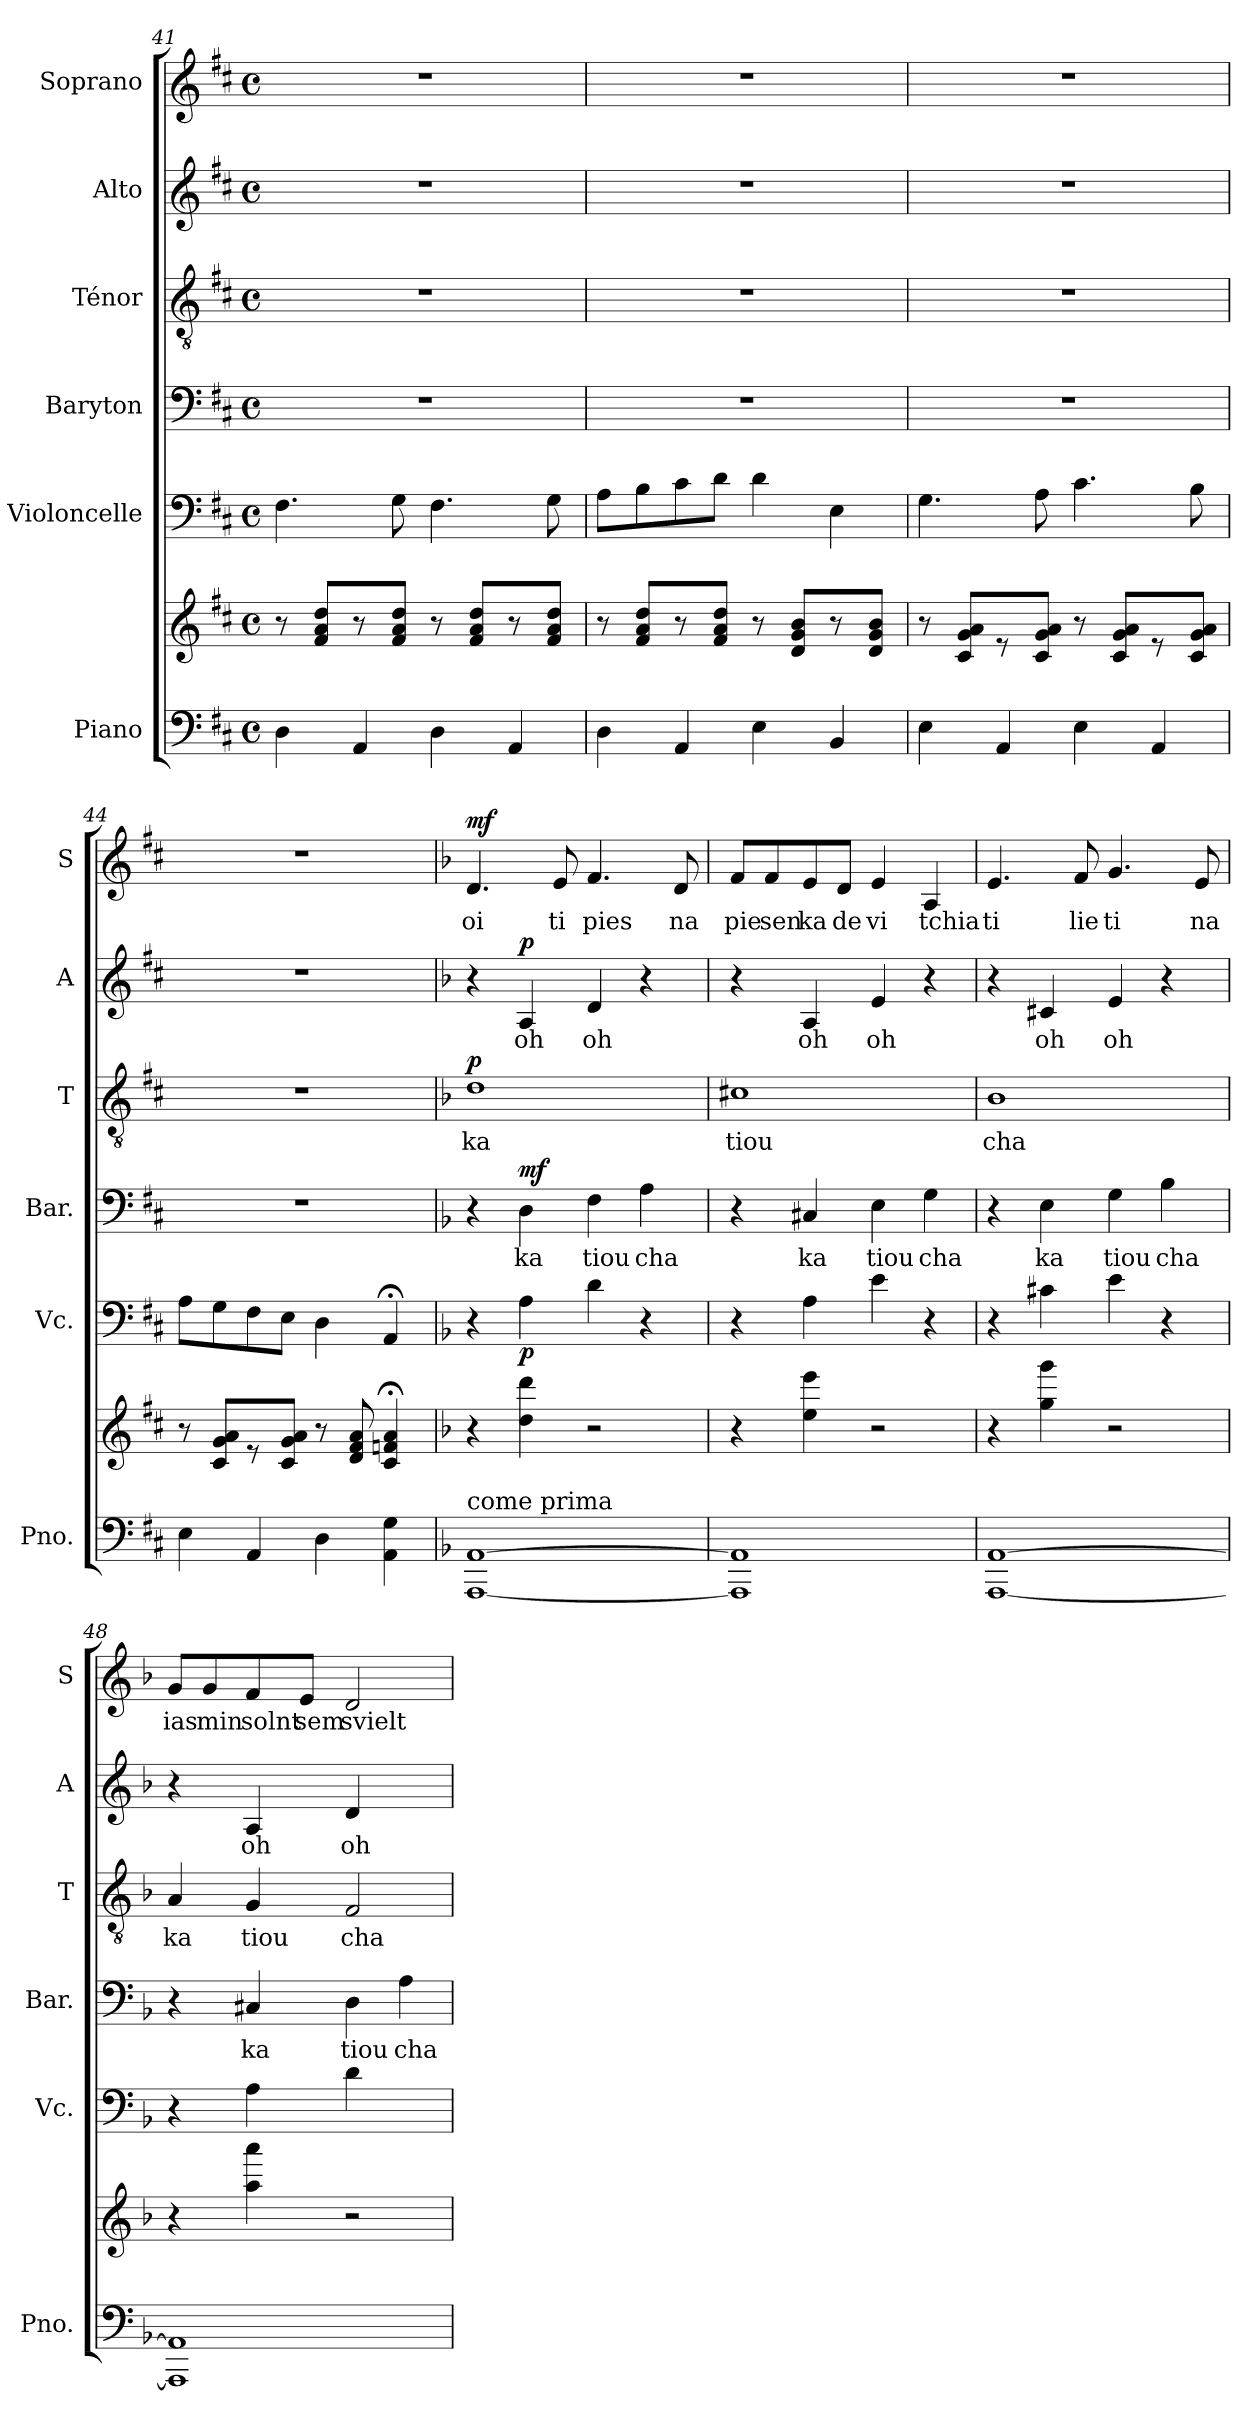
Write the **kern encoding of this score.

**kern	**kern	**kern	**dynam	**kern	**text	**dynam	**kern	**text	**dynam	**kern	**text	**dynam	**kern	**text	**dynam
*part6	*part6	*part5	*part5	*part4	*part4	*part4	*part3	*part3	*part3	*part2	*part2	*part2	*part1	*part1	*part1
*staff7	*staff6	*staff5	*staff5	*staff4	*staff4	*staff4	*staff3	*staff3	*staff3	*staff2	*staff2	*staff2	*staff1	*staff1	*staff1
*I"Piano	*	*I"Violoncelle	*	*I"Baryton	*	*	*I"Ténor	*	*	*I"Alto	*	*	*I"Soprano	*	*
*I'Pno.	*	*I'Vc.	*	*I'Bar.	*	*	*I'T	*	*	*I'A	*	*	*I'S	*	*
!!LO:PB:g=z
*clefF4	*clefG2	*clefF4	*	*clefF4	*	*	*clefGv2	*	*	*clefG2	*	*	*clefG2	*	*
*k[f#c#]	*k[f#c#]	*k[f#c#]	*	*k[f#c#]	*	*	*k[f#c#]	*	*	*k[f#c#]	*	*	*k[f#c#]	*	*
*D:	*D:	*D:	*	*D:	*	*	*D:	*	*	*D:	*	*	*D:	*	*
*M4/4	*M4/4	*M4/4	*	*M4/4	*	*	*M4/4	*	*	*M4/4	*	*	*M4/4	*	*
*met(c)	*met(c)	*met(c)	*	*met(c)	*	*	*met(c)	*	*	*met(c)	*	*	*met(c)	*	*
=41	=41	=41	=41	=41	=41	=41	=41	=41	=41	=41	=41	=41	=41	=41	=41
4D\	8r	4.F#\	.	1r	.	.	1r	.	.	1r	.	.	1r	.	.
.	8f#/ 8a/ 8dd/L	.	.	.	.	.	.	.	.	.	.	.	.	.	.
4AA/	8r	.	.	.	.	.	.	.	.	.	.	.	.	.	.
.	8f#/ 8a/ 8dd/J	8G\	.	.	.	.	.	.	.	.	.	.	.	.	.
4D\	8r	4.F#\	.	.	.	.	.	.	.	.	.	.	.	.	.
.	8f#/ 8a/ 8dd/L	.	.	.	.	.	.	.	.	.	.	.	.	.	.
4AA/	8r	.	.	.	.	.	.	.	.	.	.	.	.	.	.
.	8f#/ 8a/ 8dd/J	8G\	.	.	.	.	.	.	.	.	.	.	.	.	.
=42	=42	=42	=42	=42	=42	=42	=42	=42	=42	=42	=42	=42	=42	=42	=42
4D\	8r	8A\L	.	1r	.	.	1r	.	.	1r	.	.	1r	.	.
.	8f#/ 8a/ 8dd/L	8B\	.	.	.	.	.	.	.	.	.	.	.	.	.
4AA/	8r	8c#\	.	.	.	.	.	.	.	.	.	.	.	.	.
.	8f#/ 8a/ 8dd/J	8d\J	.	.	.	.	.	.	.	.	.	.	.	.	.
4E\	8r	4d\	.	.	.	.	.	.	.	.	.	.	.	.	.
.	8d/ 8g/ 8b/L	.	.	.	.	.	.	.	.	.	.	.	.	.	.
4BB/	8r	4E\	.	.	.	.	.	.	.	.	.	.	.	.	.
.	8d/ 8g/ 8b/J	.	.	.	.	.	.	.	.	.	.	.	.	.	.
=43	=43	=43	=43	=43	=43	=43	=43	=43	=43	=43	=43	=43	=43	=43	=43
4E\	8r	4.G\	.	1r	.	.	1r	.	.	1r	.	.	1r	.	.
.	8c#/ 8g/ 8a/L	.	.	.	.	.	.	.	.	.	.	.	.	.	.
4AA/	8r	.	.	.	.	.	.	.	.	.	.	.	.	.	.
.	8c#/ 8g/ 8a/J	8A\	.	.	.	.	.	.	.	.	.	.	.	.	.
4E\	8r	4.c#\	.	.	.	.	.	.	.	.	.	.	.	.	.
.	8c#/ 8g/ 8a/L	.	.	.	.	.	.	.	.	.	.	.	.	.	.
4AA/	8r	.	.	.	.	.	.	.	.	.	.	.	.	.	.
.	8c#/ 8g/ 8a/J	8B\	.	.	.	.	.	.	.	.	.	.	.	.	.
=44	=44	=44	=44	=44	=44	=44	=44	=44	=44	=44	=44	=44	=44	=44	=44
4E\	8r	8A\L	.	1r	.	.	1r	.	.	1r	.	.	1r	.	.
.	8c#/ 8g/ 8a/L	8G\	.	.	.	.	.	.	.	.	.	.	.	.	.
4AA/	8r	8F#\	.	.	.	.	.	.	.	.	.	.	.	.	.
.	8c#/ 8g/ 8a/J	8E\J	.	.	.	.	.	.	.	.	.	.	.	.	.
4D\	8r	4D\	.	.	.	.	.	.	.	.	.	.	.	.	.
.	8d/ 8f#/ 8a/	.	.	.	.	.	.	.	.	.	.	.	.	.	.
4AA\ 4G\	4c#/;< 4fn/;< 4a/;<	4AA;</	.	.	.	.	.	.	.	.	.	.	.	.	.
!!LO:PB:g=z
=45	=45	=45	=45	=45	=45	=45	=45	=45	=45	=45	=45	=45	=45	=45	=45
*k[b-]	*k[b-]	*k[b-]	*	*k[b-]	*	*	*k[b-]	*	*	*k[b-]	*	*	*k[b-]	*	*
*d:	*d:	*d:	*	*d:	*	*	*d:	*	*	*d:	*	*	*d:	*	*
!LO:TX:a:t=come prima	!	!	!	!	!	!	!	!	!	!	!	!	!	!	!
!	!	!	!	!	!	!	!	!LO:LY:b	!LO:DY:b	!	!	!	!	!LO:LY:b	!LO:DY:b
[1AAA [1AA	4r	4r	.	4r	.	.	1d	ka	p	4r	.	.	4.d/	oi	mf
!	!	!	!LO:DY:b	!	!LO:LY:b	!LO:DY:b	!	!	!	!	!LO:LY:b	!LO:DY:b	!	!	!
.	4dd\ 4ddd\	4A\	p	4D\	ka	mf	.	.	.	4A/	oh	p	.	.	.
!	!	!	!	!	!	!	!	!	!	!	!	!	!	!LO:LY:b	!
.	.	.	.	.	.	.	.	.	.	.	.	.	8e/	ti	.
!	!	!	!	!	!LO:LY:b	!	!	!	!	!	!LO:LY:b	!	!	!LO:LY:b	!
.	2r	4d\	.	4F\	tiou	.	.	.	.	4d/	oh	.	4.f/	pies	.
!	!	!	!	!	!LO:LY:b	!	!	!	!	!	!	!	!	!	!
.	.	4r	.	4A\	cha	.	.	.	.	4r	.	.	.	.	.
!	!	!	!	!	!	!	!	!	!	!	!	!	!	!LO:LY:b	!
.	.	.	.	.	.	.	.	.	.	.	.	.	8d/	na	.
=46	=46	=46	=46	=46	=46	=46	=46	=46	=46	=46	=46	=46	=46	=46	=46
!	!	!	!	!	!	!	!	!LO:LY:b	!	!	!	!	!	!LO:LY:b	!
1AAA] 1AA]	4r	4r	.	4r	.	.	1c#X	tiou	.	4r	.	.	8f/L	pie	.
!	!	!	!	!	!	!	!	!	!	!	!	!	!	!LO:LY:b	!
.	.	.	.	.	.	.	.	.	.	.	.	.	8f/	sen	.
!	!	!	!	!	!LO:LY:b	!	!	!	!	!	!LO:LY:b	!	!	!LO:LY:b	!
.	4ee\ 4eee\	4A\	.	4C#X/	ka	.	.	.	.	4A/	oh	.	8e/	ka	.
!	!	!	!	!	!	!	!	!	!	!	!	!	!	!LO:LY:b	!
.	.	.	.	.	.	.	.	.	.	.	.	.	8d/J	de	.
!	!	!	!	!	!LO:LY:b	!	!	!	!	!	!LO:LY:b	!	!	!LO:LY:b	!
.	2r	4e\	.	4E\	tiou	.	.	.	.	4e/	oh	.	4e/	vi	.
!	!	!	!	!	!LO:LY:b	!	!	!	!	!	!	!	!	!LO:LY:b	!
.	.	4r	.	4G\	cha	.	.	.	.	4r	.	.	4A/	tchia	.
=47	=47	=47	=47	=47	=47	=47	=47	=47	=47	=47	=47	=47	=47	=47	=47
!	!	!	!	!	!	!	!	!LO:LY:b	!	!	!	!	!	!LO:LY:b	!
[1AAA [1AA	4r	4r	.	4r	.	.	1B-	cha	.	4r	.	.	4.e/	ti	.
!	!	!	!	!	!LO:LY:b	!	!	!	!	!	!LO:LY:b	!	!	!	!
.	4gg\ 4ggg\	4c#X\	.	4E\	ka	.	.	.	.	4c#X/	oh	.	.	.	.
!	!	!	!	!	!	!	!	!	!	!	!	!	!	!LO:LY:b	!
.	.	.	.	.	.	.	.	.	.	.	.	.	8f/	lie	.
!	!	!	!	!	!LO:LY:b	!	!	!	!	!	!LO:LY:b	!	!	!LO:LY:b	!
.	2r	4e\	.	4G\	tiou	.	.	.	.	4e/	oh	.	4.g/	ti	.
!	!	!	!	!	!LO:LY:b	!	!	!	!	!	!	!	!	!	!
.	.	4r	.	4B-\	cha	.	.	.	.	4r	.	.	.	.	.
!	!	!	!	!	!	!	!	!	!	!	!	!	!	!LO:LY:b	!
.	.	.	.	.	.	.	.	.	.	.	.	.	8e/	na	.
=48	=48	=48	=48	=48	=48	=48	=48	=48	=48	=48	=48	=48	=48	=48	=48
!	!	!	!	!	!	!	!	!LO:LY:b	!	!	!	!	!	!LO:LY:b	!
1AAA] 1AA]	4r	4r	.	4r	.	.	4A/	ka	.	4r	.	.	8g/L	ias	.
!	!	!	!	!	!	!	!	!	!	!	!	!	!	!LO:LY:b	!
.	.	.	.	.	.	.	.	.	.	.	.	.	8g/	min	.
!	!	!	!	!	!LO:LY:b	!	!	!LO:LY:b	!	!	!LO:LY:b	!	!	!LO:LY:b	!
.	4aa\ 4aaa\	4A\	.	4C#X/	ka	.	4G/	tiou	.	4A/	oh	.	8f/	solnt	.
!	!	!	!	!	!	!	!	!	!	!	!	!	!	!LO:LY:b	!
.	.	.	.	.	.	.	.	.	.	.	.	.	8e/J	sem	.
!	!	!	!	!	!LO:LY:b	!	!	!LO:LY:b	!	!	!LO:LY:b	!	!	!LO:LY:b	!
.	2r	4d\	.	4D\	tiou	.	2F/	cha	.	4d/	oh	.	2d/	svielt	.
!	!	!	!	!	!LO:LY:b	!	!	!	!	!	!	!	!	!	!
.	.	4ryy	.	4A\	cha	.	.	.	.	4ryy	.	.	.	.	.
=	=	=	=	=	=	=	=	=	=	=	=	=	=	=	=
*-	*-	*-	*-	*-	*-	*-	*-	*-	*-	*-	*-	*-	*-	*-	*-
